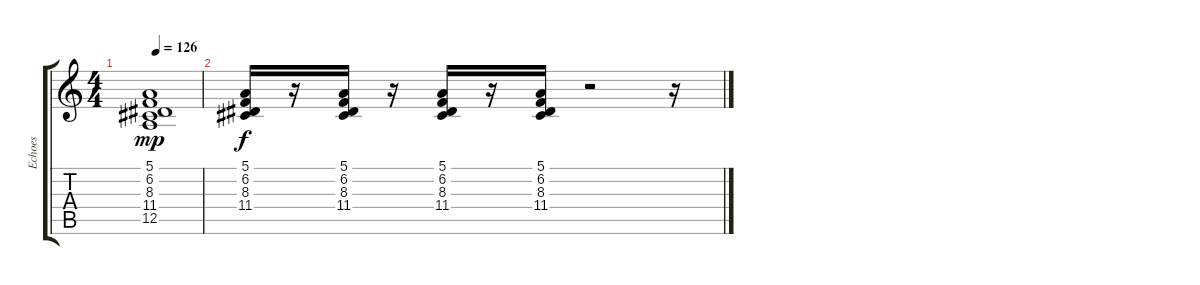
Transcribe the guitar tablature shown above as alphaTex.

\track ("Echoes" "Echoes") {instrument fx7echoes}
\staff {score tabs}
\tuning (E4 B3 G3 D3 A2 E2) {hide}
\ts (4 4)
\tempo 126
\clef g2
\ks c
(5.1 6.2 8.3 11.4 12.5).1{dy mp} |
(5.1 6.2 8.3 11.4).16{dy f} r.16 (5.1 6.2 8.3 11.4).16 r.16 (5.1 6.2 8.3 11.4).16 r.16 (5.1 6.2 8.3 11.4).16 r.2 r.16
